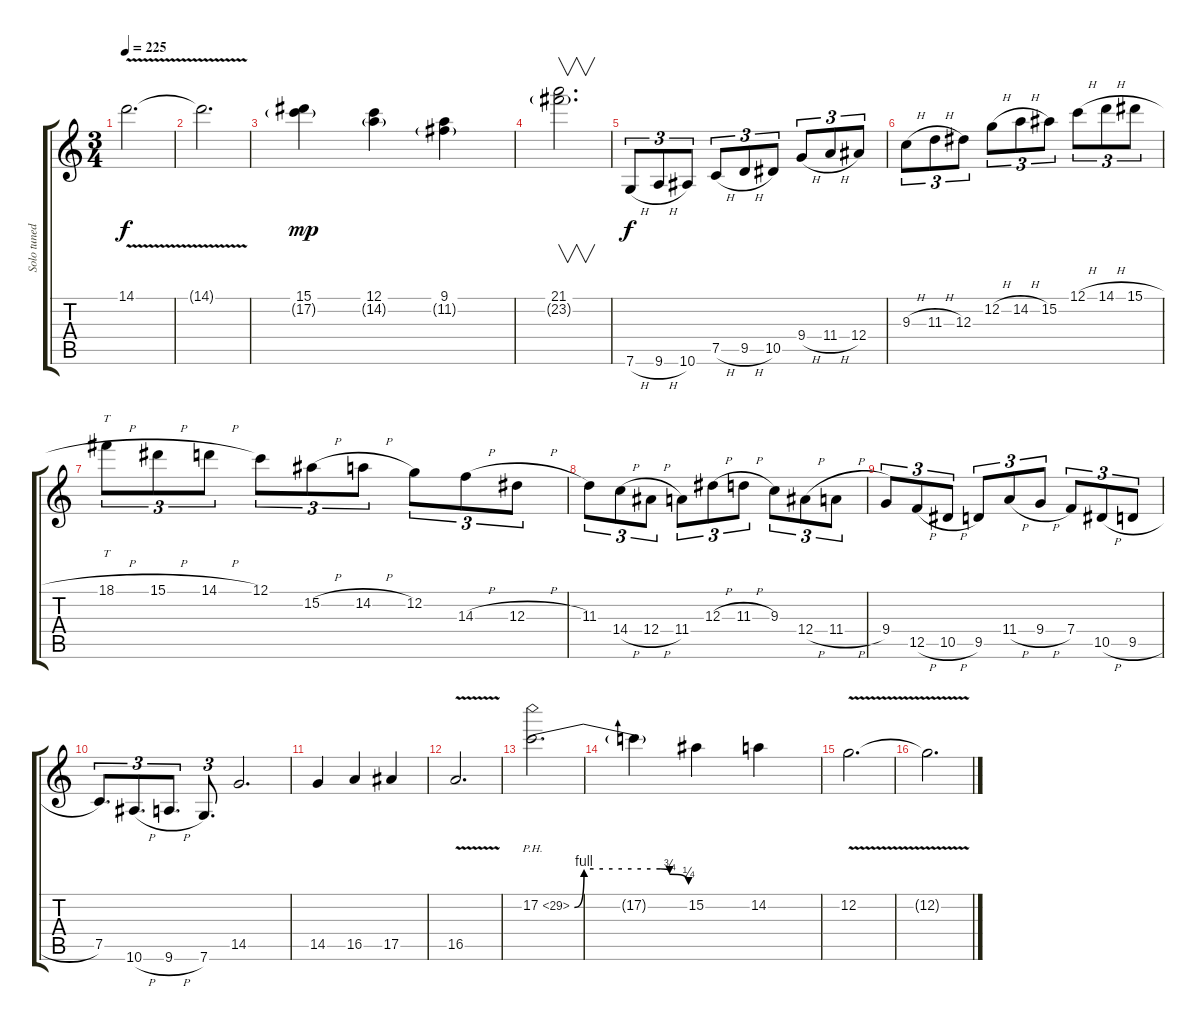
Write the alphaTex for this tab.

\track ("Solo tuned C Standard" "Solo tuned") {instrument distortionguitar}
\staff {score tabs}
\tuning (C4 G3 Eb3 Bb2 F2 C2) {hide}
\ts (3 4)
\tempo 225
\clef g2
\ks c
14.1{v}.2{d dy f} |
14.1{t}.2{d} |
(15.1 17.2{g}).4{dy mp} (12.1 14.2{g}).4 (9.1 11.2{g}).4 |
(21.1 23.2{g}).2{v d} |
7.6{h}.8{tu (3 2) dy f} 9.6{h}.8{tu (3 2)} 10.6.8{tu (3 2)} 7.5{h}.8{tu (3 2)} 9.5{h}.8{tu (3 2)} 10.5.8{tu (3 2)} 9.4{h}.8{tu (3 2)} 11.4{h}.8{tu (3 2)} 12.4.8{tu (3 2)} |
9.3{h}.8{tu (3 2)} 11.3{h}.8{tu (3 2)} 12.3.8{tu (3 2)} 12.2{h}.8{tu (3 2)} 14.2{h}.8{tu (3 2)} 15.2.8{tu (3 2)} 12.1{h}.8{tu (3 2)} 14.1{h}.8{tu (3 2)} 15.1{h}.8{tu (3 2)} |
18.1{h}.8{tt tu (3 2)} 15.1{h}.8{tu (3 2)} 14.1{h}.8{tu (3 2)} 12.1.8{tu (3 2)} 15.2{h}.8{tu (3 2)} 14.2{h}.8{tu (3 2)} 12.2.8{tu (3 2)} 14.3{h}.8{tu (3 2)} 12.3{h}.8{tu (3 2)} |
11.3.8{tu (3 2)} 14.4{h}.8{tu (3 2)} 12.4{h}.8{tu (3 2)} 11.4.8{tu (3 2)} 12.3{h}.8{tu (3 2)} 11.3{h}.8{tu (3 2)} 9.3.8{tu (3 2)} 12.4{h}.8{tu (3 2)} 11.4{h}.8{tu (3 2)} |
9.4.8{tu (3 2)} 12.5{h}.8{tu (3 2)} 10.5{h}.8{tu (3 2)} 9.5.8{tu (3 2)} 11.4{h}.8{tu (3 2)} 9.4{h}.8{tu (3 2)} 7.4.8{tu (3 2)} 10.5{h}.8{tu (3 2)} 9.5{h}.8{tu (3 2)} |
7.5.8{d tu (3 2)} 10.6{h}.8{d tu (3 2)} 9.6{h}.8{d tu (3 2)} 7.6.8{d tu (3 2)} 14.5.2{d} |
14.5.4 16.5.4 17.5.4 |
16.5{v}.2{d} |
17.2{be (custom 0 0 5 4 10 4 15 4 20 4 25 4 30 4 35 4 40 4 45 4 50 3 60 1) ph 12}.2{d} |
17.2{t}.4 15.2.4 14.2.4 |
12.2{v}.2{d} |
12.2{t}.2{d}
